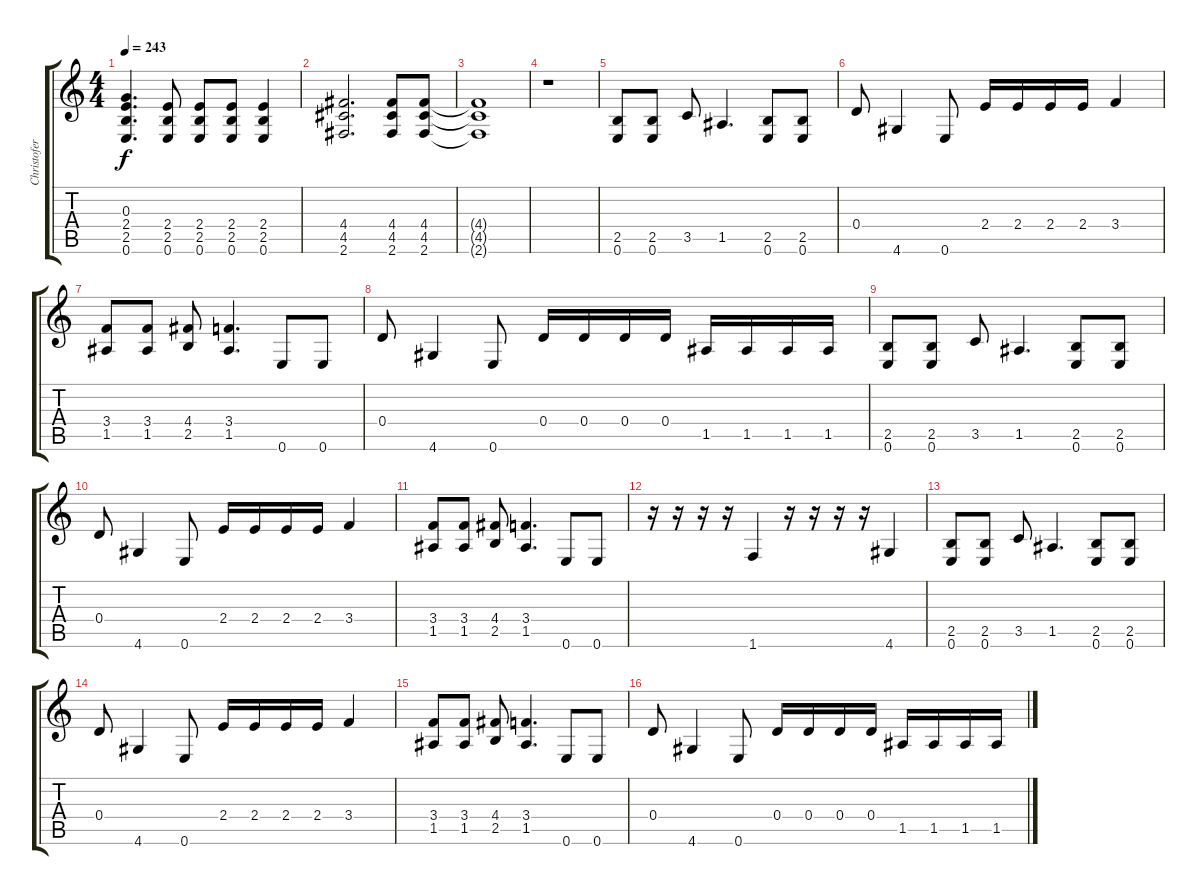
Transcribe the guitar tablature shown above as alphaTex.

\track ("Christofer" "Christofer") {instrument distortionguitar}
\staff {score tabs}
\tuning (E4 B3 G3 D3 A2 E2) {hide}
\ts (4 4)
\tempo 243
\clef g2
\ks c
(0.3 2.4 2.5 0.6).4{d dy f} (2.4 2.5 0.6).8 (2.4 2.5 0.6).8 (2.4 2.5 0.6).8 (2.4 2.5 0.6).4 |
(4.4 4.5 2.6).2{d} (4.4 4.5 2.6).8 (4.4 4.5 2.6).8 |
(4.4{t} 4.5{t} 2.6{t}).1 |
r.1 |
(2.5 0.6).8 (2.5 0.6).8 3.5.8 1.5.4{d} (2.5 0.6).8 (2.5 0.6).8 |
0.4.8 4.6.4 0.6.8 2.4.16 2.4.16 2.4.16 2.4.16 3.4.4 |
(3.4 1.5).8 (3.4 1.5).8 (4.4 2.5).8 (3.4 1.5).4{d} 0.6.8 0.6.8 |
0.4.8 4.6.4 0.6.8 0.4.16 0.4.16 0.4.16 0.4.16 1.5.16 1.5.16 1.5.16 1.5.16 |
(2.5 0.6).8 (2.5 0.6).8 3.5.8 1.5.4{d} (2.5 0.6).8 (2.5 0.6).8 |
0.4.8 4.6.4 0.6.8 2.4.16 2.4.16 2.4.16 2.4.16 3.4.4 |
(3.4 1.5).8 (3.4 1.5).8 (4.4 2.5).8 (3.4 1.5).4{d} 0.6.8 0.6.8 |
r.16 r.16 r.16 r.16 1.6.4 r.16 r.16 r.16 r.16 4.6.4 |
(2.5 0.6).8 (2.5 0.6).8 3.5.8 1.5.4{d} (2.5 0.6).8 (2.5 0.6).8 |
0.4.8 4.6.4 0.6.8 2.4.16 2.4.16 2.4.16 2.4.16 3.4.4 |
(3.4 1.5).8 (3.4 1.5).8 (4.4 2.5).8 (3.4 1.5).4{d} 0.6.8 0.6.8 |
0.4.8 4.6.4 0.6.8 0.4.16 0.4.16 0.4.16 0.4.16 1.5.16 1.5.16 1.5.16 1.5.16
